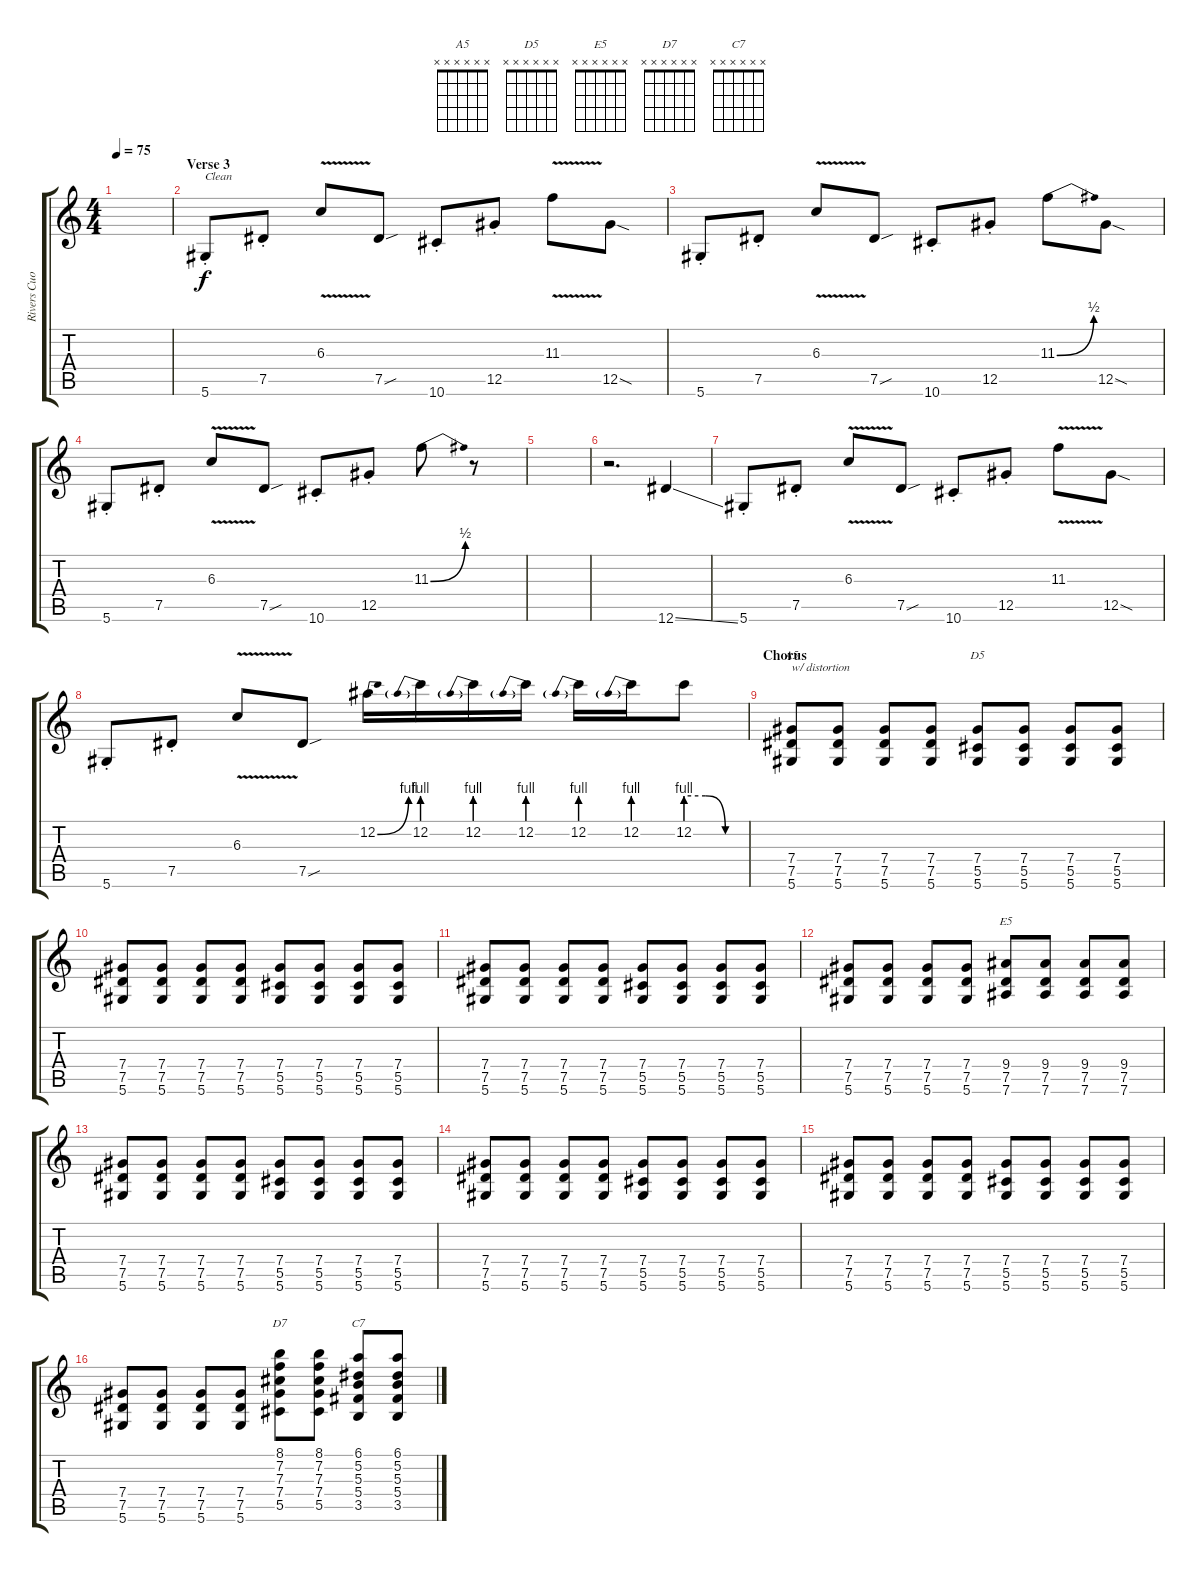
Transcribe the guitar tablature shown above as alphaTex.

\track ("Rivers Cuomo - Guitar" "Rivers Cuo") {instrument electricguitarclean}
\staff {score tabs}
\tuning (Eb4 Bb3 Gb3 Db3 Ab2 Eb2) {hide}
\chord ("A5" x x x x x x)
\chord ("D5" x x x x x x)
\chord ("E5" x x x x x x)
\chord ("D7" x x x x x x)
\chord ("C7" x x x x x x)
\ts (4 4)
\tempo 75
\clef g2
\ks c
|
\section ("" "Verse 3")
5.6{st}.8{txt "Clean" instrument electricguitarclean} 7.5{st}.8 6.3{v}.8 7.5{sou}.8 10.6{st}.8 12.5{st}.8 11.3{v}.8 12.5{sod}.8 |
5.6{st}.8 7.5{st}.8 6.3{v}.8 7.5{sou}.8 10.6{st}.8 12.5{st}.8 11.3{be (bend 0 0 60 2)}.8 12.5{sod}.8 |
5.6{st}.8 7.5{st}.8 6.3{v}.8 7.5{sou}.8 10.6{st}.8 12.5{st}.8 11.3{be (bend 0 0 60 2)}.8 r.8 |
|
r.2{d} 12.6{ss}.4 |
5.6{st}.8 7.5{st}.8 6.3{v}.8 7.5{sou}.8 10.6{st}.8 12.5{st}.8 11.3{v}.8 12.5{sod}.8 |
5.6{st}.8 7.5{st}.8 6.3{v}.8 7.5{sou}.8 12.2{be (bend 0 0 60 4)}.16 12.2{be (prebend 0 4 60 4)}.16 12.2{be (prebend 0 4 60 4)}.16 12.2{be (prebend 0 4 60 4)}.16 12.2{be (prebend 0 4 60 4)}.16 12.2{be (prebend 0 4 60 4)}.16 12.2{be (custom 0 4 20 4 40 0 60 0)}.8 |
\section ("" "Chorus")
(7.4 7.5 5.6).8{ch "A5" txt "w/ distortion" instrument distortionguitar} (7.4 7.5 5.6).8 (7.4 7.5 5.6).8 (7.4 7.5 5.6).8 (7.4 5.5 5.6).8{ch "D5"} (7.4 5.5 5.6).8 (7.4 5.5 5.6).8 (7.4 5.5 5.6).8 |
(7.4 7.5 5.6).8 (7.4 7.5 5.6).8 (7.4 7.5 5.6).8 (7.4 7.5 5.6).8 (7.4 5.5 5.6).8 (7.4 5.5 5.6).8 (7.4 5.5 5.6).8 (7.4 5.5 5.6).8 |
(7.4 7.5 5.6).8 (7.4 7.5 5.6).8 (7.4 7.5 5.6).8 (7.4 7.5 5.6).8 (7.4 5.5 5.6).8 (7.4 5.5 5.6).8 (7.4 5.5 5.6).8 (7.4 5.5 5.6).8 |
(7.4 7.5 5.6).8 (7.4 7.5 5.6).8 (7.4 7.5 5.6).8 (7.4 7.5 5.6).8 (9.4 7.5 7.6).8{ch "E5"} (9.4 7.5 7.6).8 (9.4 7.5 7.6).8 (9.4 7.5 7.6).8 |
(7.4 7.5 5.6).8 (7.4 7.5 5.6).8 (7.4 7.5 5.6).8 (7.4 7.5 5.6).8 (7.4 5.5 5.6).8 (7.4 5.5 5.6).8 (7.4 5.5 5.6).8 (7.4 5.5 5.6).8 |
(7.4 7.5 5.6).8 (7.4 7.5 5.6).8 (7.4 7.5 5.6).8 (7.4 7.5 5.6).8 (7.4 5.5 5.6).8 (7.4 5.5 5.6).8 (7.4 5.5 5.6).8 (7.4 5.5 5.6).8 |
(7.4 7.5 5.6).8 (7.4 7.5 5.6).8 (7.4 7.5 5.6).8 (7.4 7.5 5.6).8 (7.4 5.5 5.6).8 (7.4 5.5 5.6).8 (7.4 5.5 5.6).8 (7.4 5.5 5.6).8 |
(7.4 7.5 5.6).8 (7.4 7.5 5.6).8 (7.4 7.5 5.6).8 (7.4 7.5 5.6).8 (8.1 7.2 7.3 7.4 5.5).8{ch "D7"} (8.1 7.2 7.3 7.4 5.5).8 (6.1 5.2 5.3 5.4 3.5).8{ch "C7"} (6.1 5.2 5.3 5.4 3.5).8
